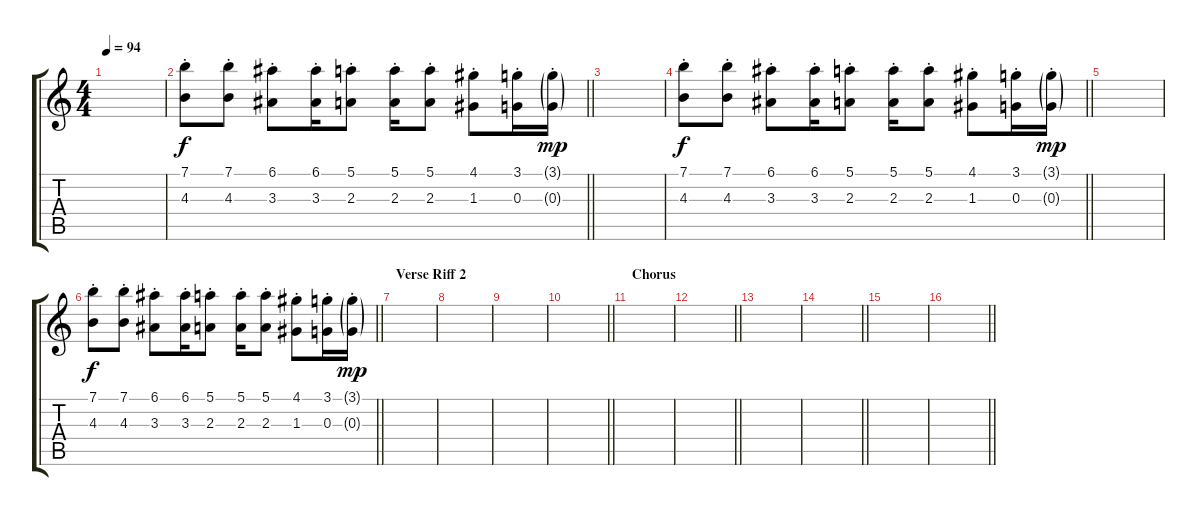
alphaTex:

\track "" {instrument distortionguitar}
\staff {score tabs}
\tuning (E4 B3 G3 D3 A2 D2) {hide}
\ts (4 4)
\tempo 94
\clef g2
\ks c
|
\barLineRight lightlight
(7.1{st} 4.3{st}).8{dy f} (7.1{st} 4.3{st}).8 (6.1{st} 3.3{st}).8 (6.1{st} 3.3{st}).16 (5.1{st} 2.3{st}).8 (5.1{st} 2.3{st}).16 (5.1{st} 2.3{st}).8 (4.1{st} 1.3{st}).8 (3.1{st} 0.3{st}).16 (3.1{g st} 0.3{g st}).16{dy mp} |
|
\barLineRight lightlight
(7.1{st} 4.3{st}).8{dy f} (7.1{st} 4.3{st}).8 (6.1{st} 3.3{st}).8 (6.1{st} 3.3{st}).16 (5.1{st} 2.3{st}).8 (5.1{st} 2.3{st}).16 (5.1{st} 2.3{st}).8 (4.1{st} 1.3{st}).8 (3.1{st} 0.3{st}).16 (3.1{g st} 0.3{g st}).16{dy mp} |
|
\barLineRight lightlight
(7.1{st} 4.3{st}).8{dy f} (7.1{st} 4.3{st}).8 (6.1{st} 3.3{st}).8 (6.1{st} 3.3{st}).16 (5.1{st} 2.3{st}).8 (5.1{st} 2.3{st}).16 (5.1{st} 2.3{st}).8 (4.1{st} 1.3{st}).8 (3.1{st} 0.3{st}).16 (3.1{g st} 0.3{g st}).16{dy mp} |
\section ("" "Verse Riff 2")
|
|
|
\barLineRight lightlight
|
\section ("" "Chorus")
|
\barLineRight lightlight
|
|
\barLineRight lightlight
|
|
\barLineRight lightlight
